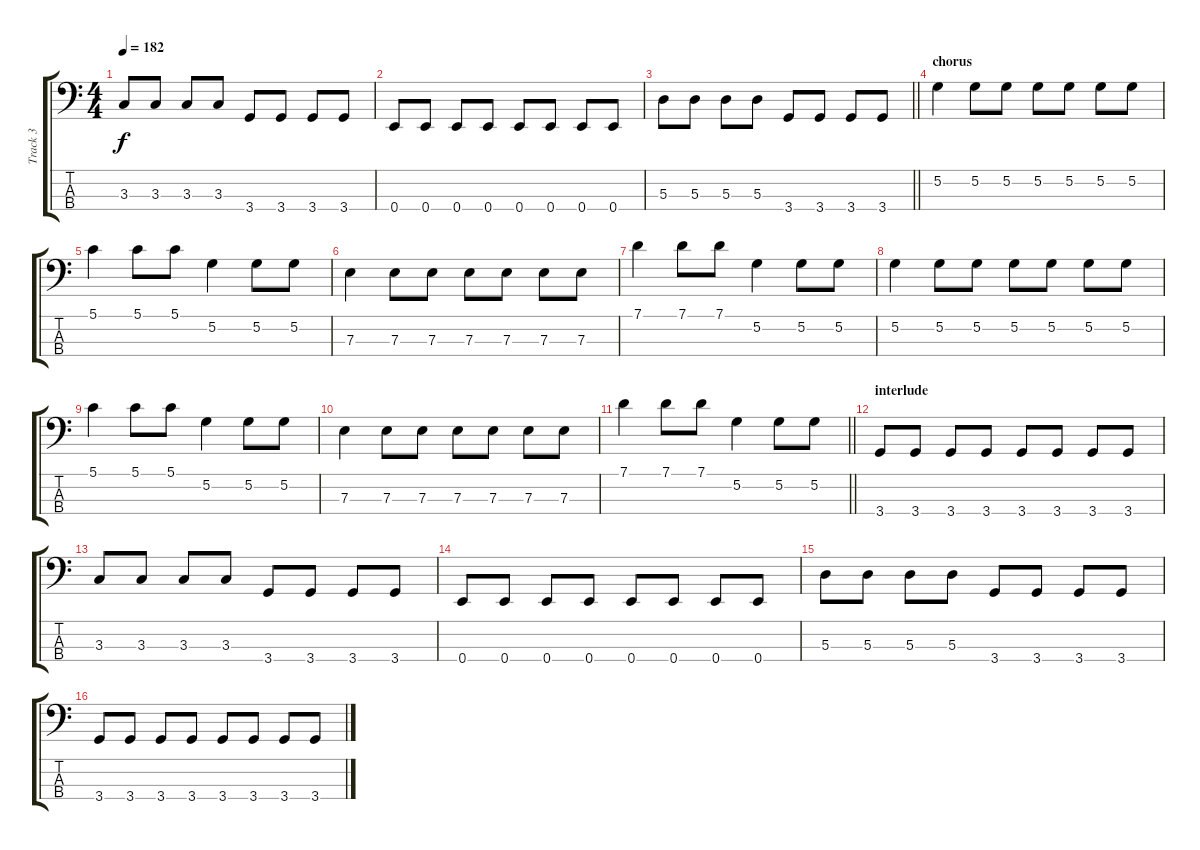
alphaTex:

\track ("Track 3" "Track 3") {instrument electricbasspick}
\staff {score tabs}
\tuning (G2 D2 A1 E1) {hide}
\ts (4 4)
\tempo 182
\clef f4
\ks c
3.3.8{dy f} 3.3.8 3.3.8 3.3.8 3.4.8 3.4.8 3.4.8 3.4.8 |
0.4.8 0.4.8 0.4.8 0.4.8 0.4.8 0.4.8 0.4.8 0.4.8 |
\barLineRight lightlight
5.3.8 5.3.8 5.3.8 5.3.8 3.4.8 3.4.8 3.4.8 3.4.8 |
\section ("" "chorus")
5.2.4 5.2.8 5.2.8 5.2.8 5.2.8 5.2.8 5.2.8 |
5.1.4 5.1.8 5.1.8 5.2.4 5.2.8 5.2.8 |
7.3.4 7.3.8 7.3.8 7.3.8 7.3.8 7.3.8 7.3.8 |
7.1.4 7.1.8 7.1.8 5.2.4 5.2.8 5.2.8 |
5.2.4 5.2.8 5.2.8 5.2.8 5.2.8 5.2.8 5.2.8 |
5.1.4 5.1.8 5.1.8 5.2.4 5.2.8 5.2.8 |
7.3.4 7.3.8 7.3.8 7.3.8 7.3.8 7.3.8 7.3.8 |
\barLineRight lightlight
7.1.4 7.1.8 7.1.8 5.2.4 5.2.8 5.2.8 |
\section ("" "interlude")
3.4.8 3.4.8 3.4.8 3.4.8 3.4.8 3.4.8 3.4.8 3.4.8 |
3.3.8 3.3.8 3.3.8 3.3.8 3.4.8 3.4.8 3.4.8 3.4.8 |
0.4.8 0.4.8 0.4.8 0.4.8 0.4.8 0.4.8 0.4.8 0.4.8 |
5.3.8 5.3.8 5.3.8 5.3.8 3.4.8 3.4.8 3.4.8 3.4.8 |
3.4.8 3.4.8 3.4.8 3.4.8 3.4.8 3.4.8 3.4.8 3.4.8
